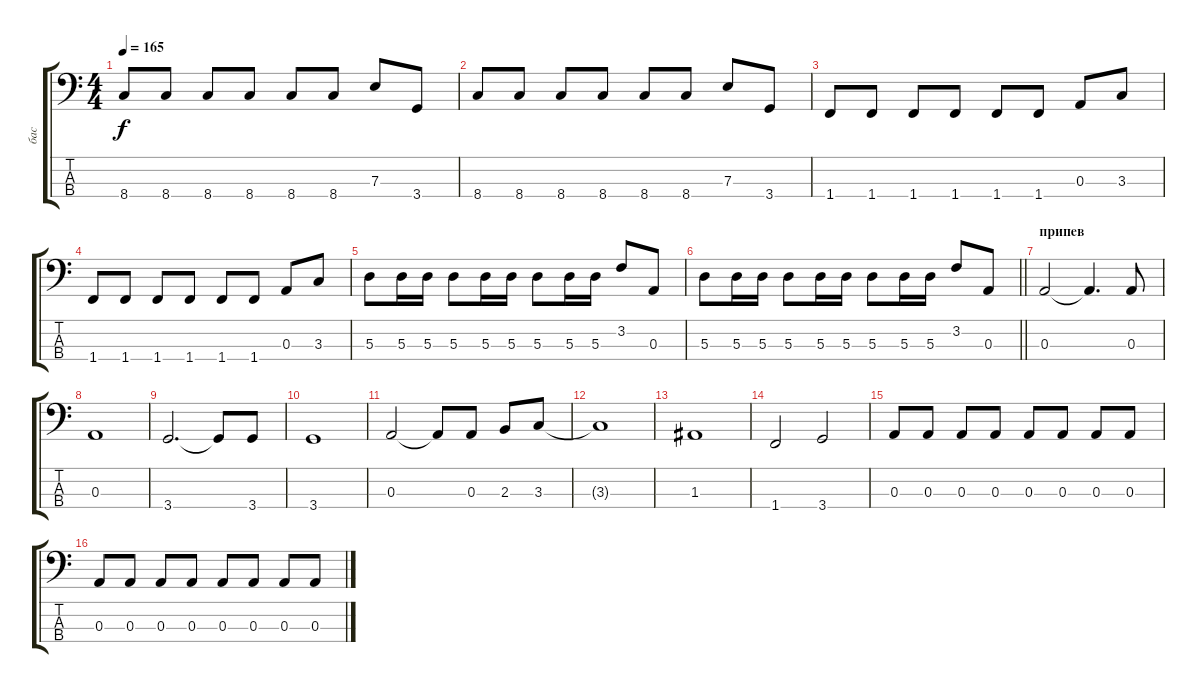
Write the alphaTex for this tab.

\track ("бас" "бас") {instrument electricbassfinger}
\staff {score tabs}
\tuning (G2 D2 A1 E1) {hide}
\ts (4 4)
\tempo 165
\clef f4
\ks c
8.4.8{dy f} 8.4.8 8.4.8 8.4.8 8.4.8 8.4.8 7.3.8 3.4.8 |
8.4.8 8.4.8 8.4.8 8.4.8 8.4.8 8.4.8 7.3.8 3.4.8 |
1.4.8 1.4.8 1.4.8 1.4.8 1.4.8 1.4.8 0.3.8 3.3.8 |
1.4.8 1.4.8 1.4.8 1.4.8 1.4.8 1.4.8 0.3.8 3.3.8 |
5.3.8 5.3.16 5.3.16 5.3.8 5.3.16 5.3.16 5.3.8 5.3.16 5.3.16 3.2.8 0.3.8 |
\barLineRight lightlight
5.3.8 5.3.16 5.3.16 5.3.8 5.3.16 5.3.16 5.3.8 5.3.16 5.3.16 3.2.8 0.3.8 |
\section ("" "припев")
0.3.2 0.3{t}.4{d} 0.3.8 |
0.3.1 |
3.4.2{d} 3.4{t}.8 3.4.8 |
3.4.1 |
0.3.2 0.3{t}.8 0.3.8 2.3.8 3.3.8 |
3.3{t}.1 |
1.3.1 |
1.4.2 3.4.2 |
0.3.8 0.3.8 0.3.8 0.3.8 0.3.8 0.3.8 0.3.8 0.3.8 |
0.3.8 0.3.8 0.3.8 0.3.8 0.3.8 0.3.8 0.3.8 0.3.8
